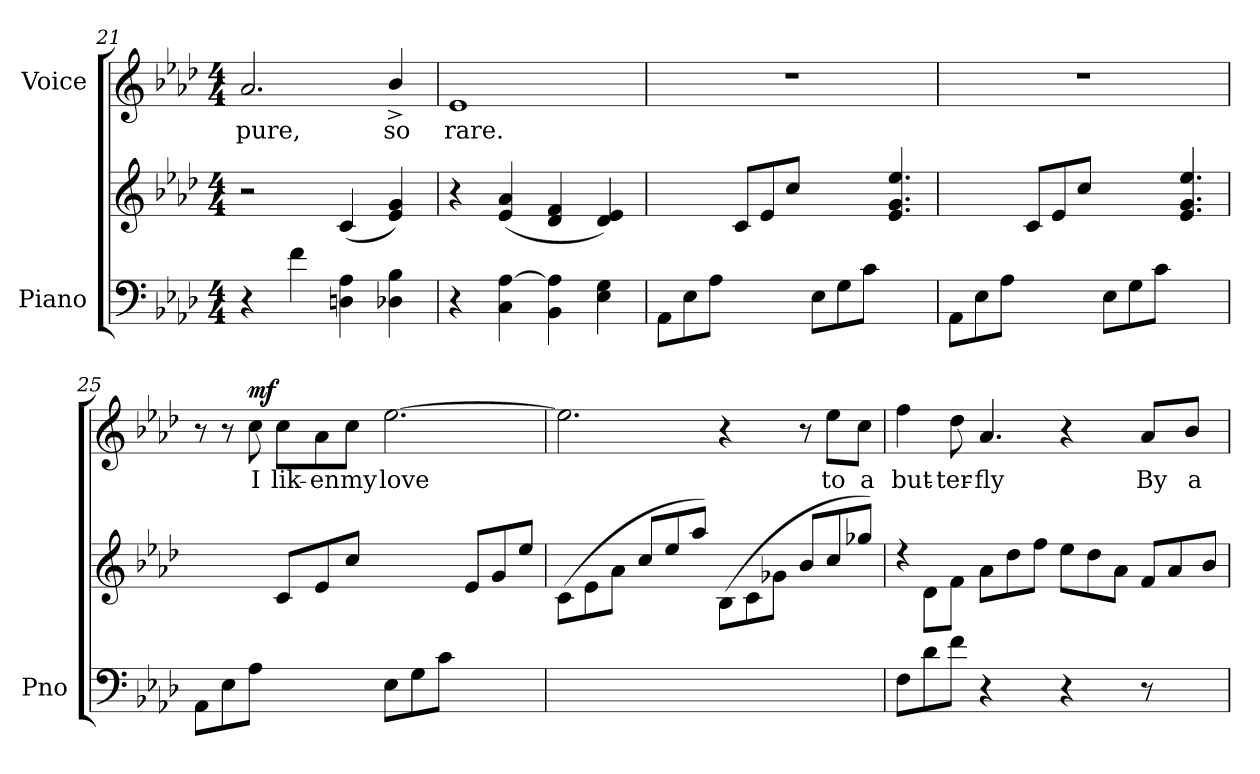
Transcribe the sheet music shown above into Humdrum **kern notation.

**kern	**kern	**kern	**text	**dynam
*part2	*part2	*part1	*part1	*part1
*staff3	*staff2	*staff1	*staff1	*staff1
*I"Piano	*	*I"Voice	*	*
*I'Pno	*	*	*	*
!!LO:LB:g=z
*clefF4	*clefG2	*clefG2	*	*
*k[b-e-a-d-]	*k[b-e-a-d-]	*k[b-e-a-d-]	*	*
*M4/4	*M4/4	*M4/4	*	*
=21	=21	=21	=21	=21
!	!	!	!LO:LY:b	!
4r	2r	2.a-/	pure,	.
4f\	.	.	.	.
4Dn\ 4A-\	(<4c/	.	.	.
!	!	!	!LO:LY:b	!
4D-X\ 4B-\	4e-/ 4g/)	4b-^/	so	.
=22	=22	=22	=22	=22
!	!	!	!LO:LY:b	!
4r	4r	1e-	rare.	.
4C\ [4A-\	(<4e-/ 4a-/	.	.	.
4BB-\ 4A-\]	4d-/ 4f/	.	.	.
4E-\ 4G\	4d-/ 4e-/)	.	.	.
=23	=23	=23	=23	=23
*Xtuplet	*	*	*	*
*^	*	*	*	*
(>12AA-\L	1ryy	4ryy	1r	.	.
12E-\	.	.	.	.	.
12A-\J	.	.	.	.	.
*	*	*Xtuplet	*	*	*
4ryy	.	12c/L	.	.	.
.	.	12e-/	.	.	.
.	.	12cc/J)	.	.	.
(>12E-\L	.	4ryy	.	.	.
12G\	.	.	.	.	.
12c\J	.	.	.	.	.
4ryy	.	6.e-/ 6.g/ 6.ee-/)	.	.	.
!!LO:LB:g=z
=24	=24	=24	=24	=24	=24
(>12AA-\L	1ryy	4ryy	1r	.	.
12E-\	.	.	.	.	.
12A-\J	.	.	.	.	.
4ryy	.	12c/L	.	.	.
.	.	12e-/	.	.	.
.	.	12cc/J)	.	.	.
(>12E-\L	.	4ryy	.	.	.
12G\	.	.	.	.	.
12c\J	.	.	.	.	.
4ryy	.	6.e-/ 6.g/ 6.ee-/)	.	.	.
=25	=25	=25	=25	=25	=25
*	*	*	*Xtuplet	*	*
(>12AA-\L	1ryy	4ryy	12r	.	.
12E-\	.	.	12r	.	.
!	!	!	!	!LO:LY:b	!LO:DY:a
12A-\J	.	.	12cc\	I	mf
!	!	!	!	!LO:LY:b	!
4ryy	.	12c/L	12cc\L	lik-	.
!	!	!	!	!LO:LY:b	!
.	.	12e-/	12a-\	-en	.
!	!	!	!	!LO:LY:b	!
.	.	12cc/J)	12cc\J	my	.
!	!	!	!	!LO:LY:b	!
(>12E-\L	.	4ryy	[3.ee-\	love	.
12G\	.	.	.	.	.
12c\J	.	.	.	.	.
4ryy	.	12e-/L	.	.	.
.	.	12g/	.	.	.
.	.	12ee-/J)	.	.	.
*v	*v	*	*	*	*
!!LO:PB:g=z
=26	=26	=26	=26	=26
1ryy	(>12c\L	3.ee-\]	.	.
.	12e-\	.	.	.
.	12a-\J	.	.	.
.	12cc/L	.	.	.
.	12ee-/	.	.	.
.	12aa-/J)	.	.	.
.	(>12B-\L	4r	.	.
.	12c\	.	.	.
.	12g-X\J	.	.	.
.	12b-/L	12r	.	.
!	!	!	!LO:LY:b	!
.	12cc/	12ee-\L	to	.
!	!	!	!LO:LY:b	!
.	12gg-X/J)	12cc\J	a	.
=27	=27	=27	=27	=27
*	*^	*	*	*
!	!	!	!	!LO:LY:b	!
12F\L	4r	6%5ryy	6ff\	but-	.
12d-\	.	.	.	.	.
!	!	!	!	!LO:LY:b	!
12f\J	.	.	12dd-\	-ter-	.
!	!	!	!	!LO:LY:b	!
4r	12a-\L	.	6.a-/	-fly	.
.	12dd-\	.	.	.	.
.	12ff\J	.	.	.	.
4r	12ee-\L	.	4r	.	.
.	12dd-\	.	.	.	.
.	12a-\J	.	.	.	.
!	!	!	!	!LO:LY:b	!
12r	12f/L	.	8a-/L	By	.
6ryy	12a-/	12d-\L	.	.	.
!	!	!	!	!LO:LY:b	!
.	.	.	8b-/J	a	.
.	(12b-/J	12f\J	.	.	.
*	*v	*v	*	*	*
=	=	=	=	=
*-	*-	*-	*-	*-
